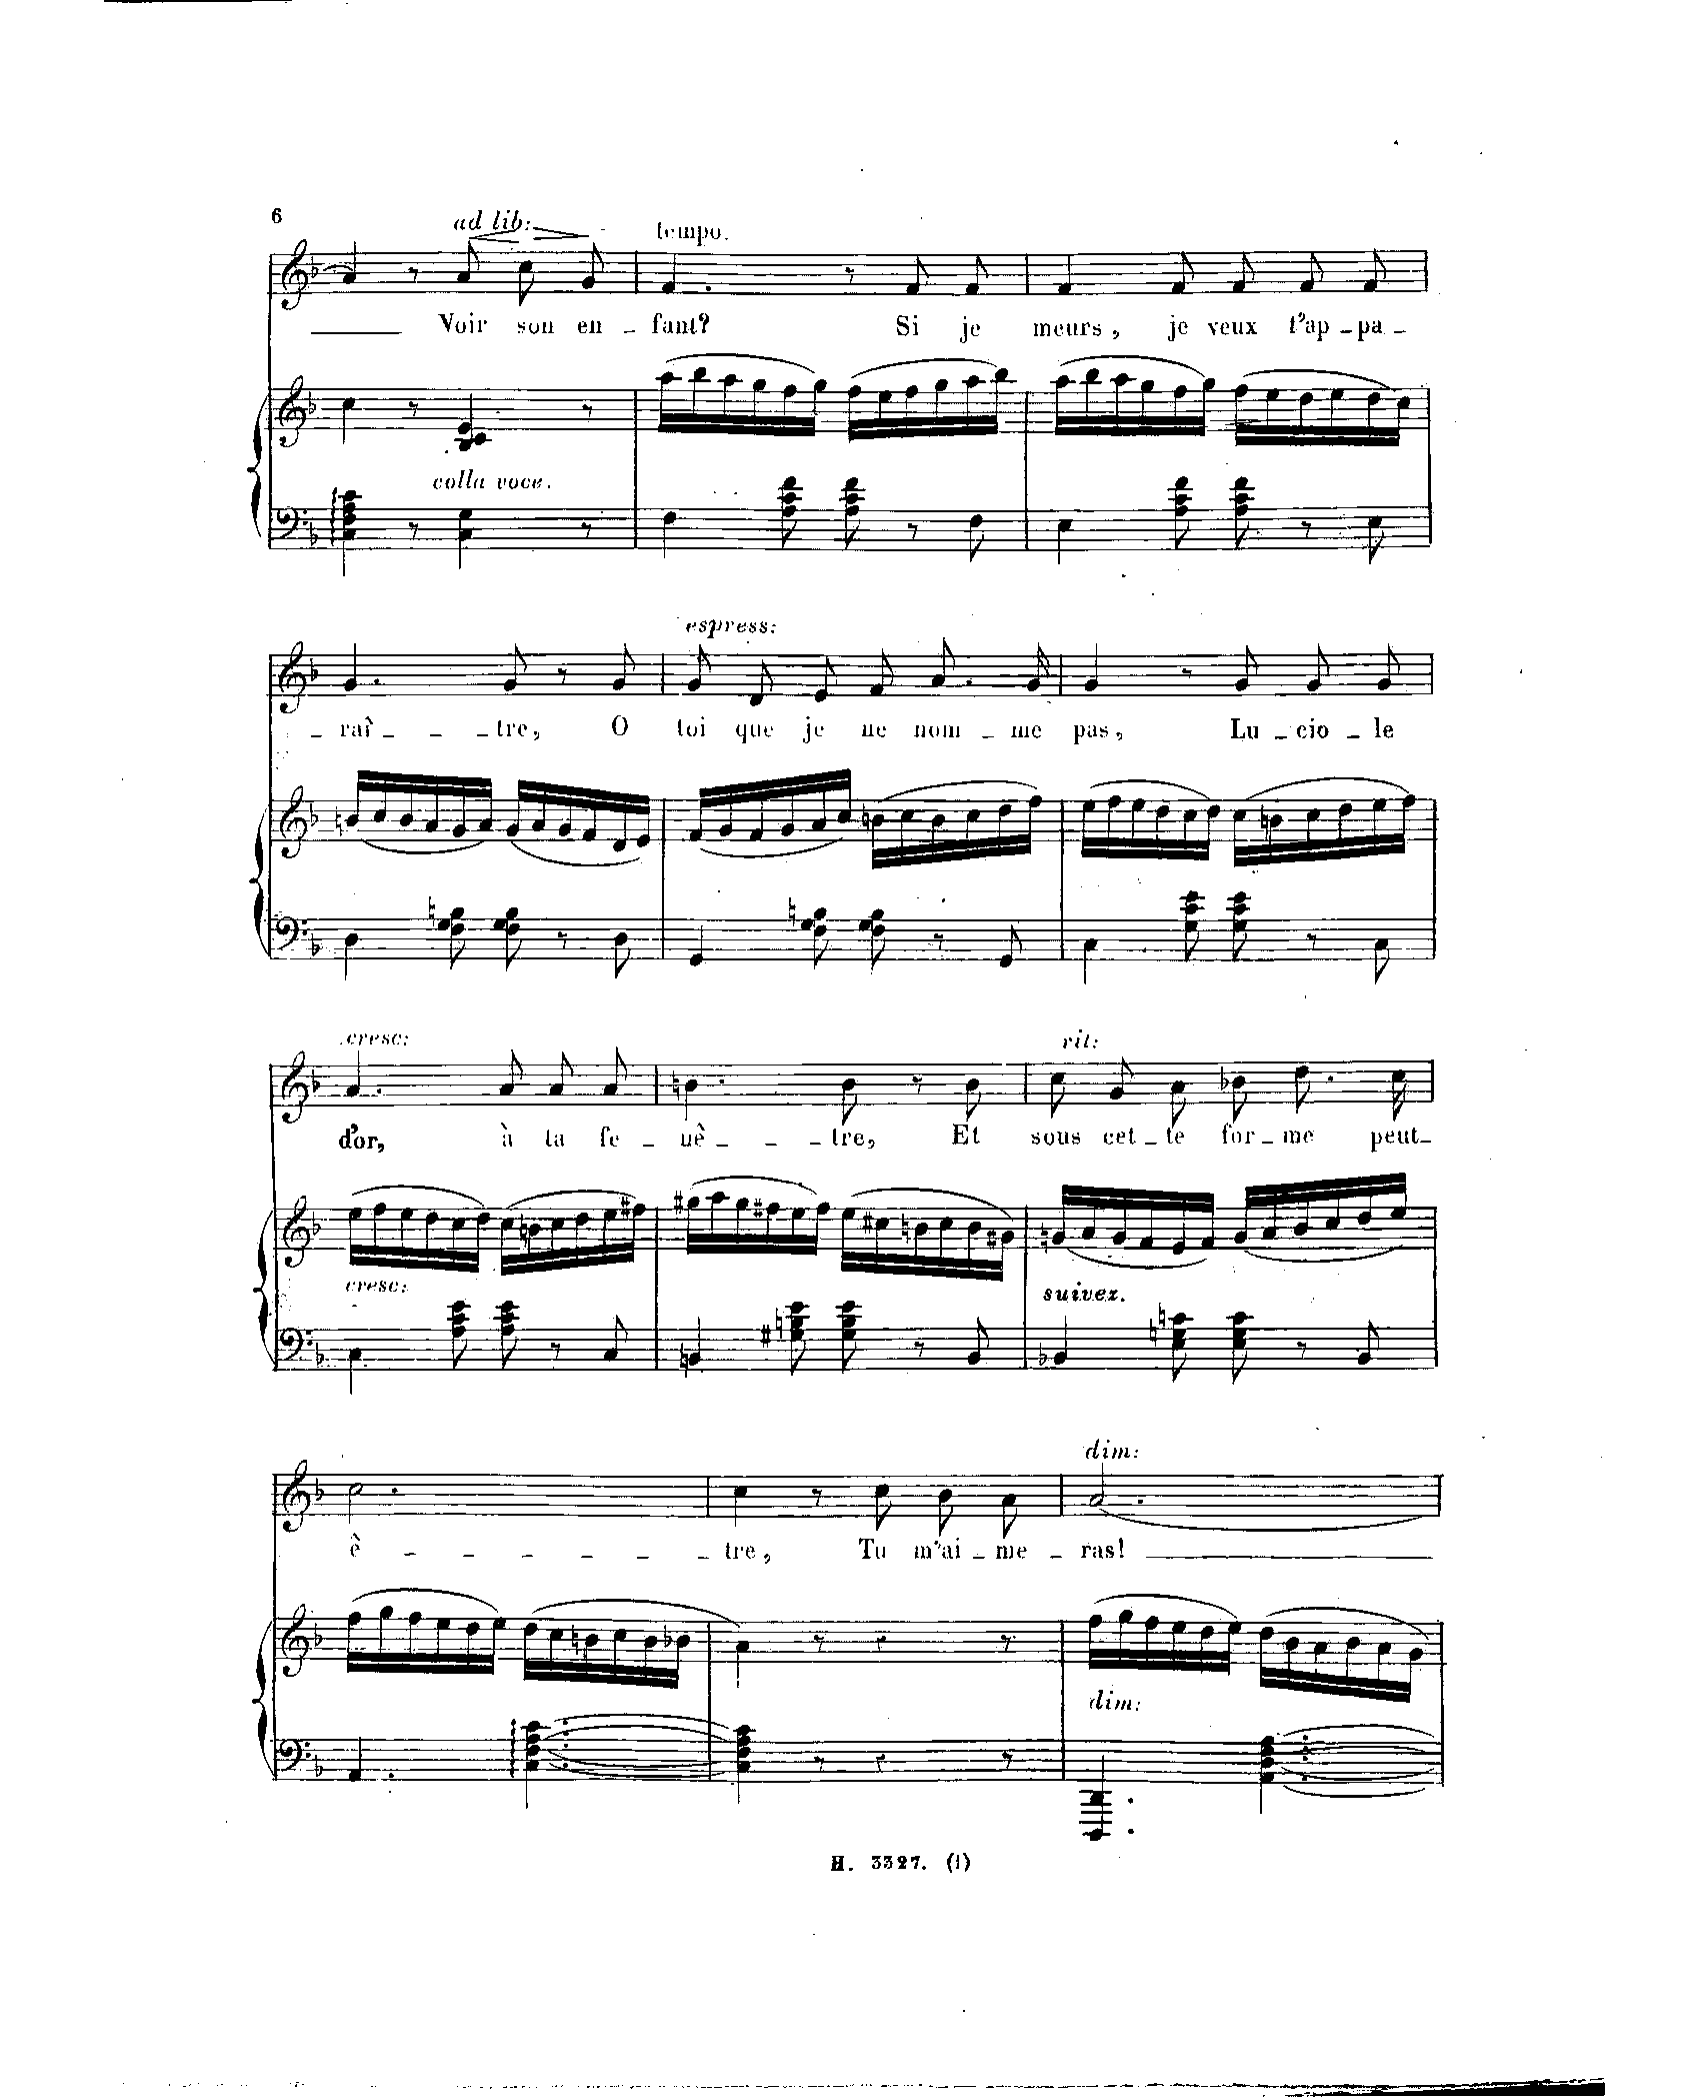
**kern	**kern	**kern	**text	**dynam
*part2	*part2	*part1	*part1	*part1
*staff3	*staff2	*staff1	*staff1	*staff1
*I"Piano	*	*I"Chant Voice	*	*
*I'Pno	*	*	*	*
*clefF4	*clefG2	*clefG2	*	*
*k[b-]	*k[b-]	*k[b-]	*	*
*M6/8	*M6/8	*M6/8	*	*
=66	=66	=66	=66	=66
4C\ 4F\ 4A\ 4c\	4cc\	4a/]	.	.
8r	8r	8r	.	.
!	!	!LO:TX:i:t=ad lib	!	!
!	!LO:TX:i:t=colla voce	!	!	!
!	!	!	!	!LO:HP:b
4C\ 4G\	4B-/ 4c/ 4e/	8a/L	Voir	<
!	!	!	!	!LO:HP:n=1:b
.	.	8cc/	son	[ >
8r	8r	8g/J	en-	]
=67	=67	=67	=67	=67
!	!	!LO:TX:a:t=tempo	!	!
4F\	(16aa\LL	4.f/	-fant?	.
.	16bb-\	.	.	.
.	16aa\	.	.	.
.	16gg\	.	.	.
8A\ 8c\ 8f\	16ff\	.	.	.
.	16gg\JJ)	.	.	.
8A\ 8c\ 8f\	(16ff\LL	8r	.	.
.	16ee\	.	.	.
8r	16ff\	8f/L	Si	.
.	16gg\	.	.	.
8F\	16aa\	8f/J	je	.
.	16bb-\JJ)	.	.	.
=68	=68	=68	=68	=68
4E\	(16aa\LL	4f/	meurs,	.
.	16bb-\	.	.	.
.	16aa\	.	.	.
.	16gg\	.	.	.
8A\ 8c\ 8f\	16ff\	8f/	je	.
.	16gg\JJ)	.	.	.
8A\ 8c\ 8f\	(16ff\LL	8f/L	veux	.
.	16ee\	.	.	.
8r	16dd\	8f/	t'ap-	.
.	16ee\	.	.	.
8E\	16dd\	8f/J	-pa-	.
.	16cc\JJ)	.	.	.
=69	=69	=69	=69	=69
4D\	(16bn/LL	4.g/	-– raî-	.
.	16cc/	.	.	.
.	16b/	.	.	.
.	16a/	.	.	.
8F\ 8G\ 8Bn\	16g/	.	.	.
.	16a/JJ)	.	.	.
8F\ 8G\ 8B\	(16g/LL	8g/	-tre,	.
.	16a/	.	.	.
8r	16g/	8r	.	.
.	16f/	.	.	.
8D\	16d/	8g/	O	.
.	16e/JJ)	.	.	.
=70	=70	=70	=70	=70
!	!	!LO:TX:i:t=espress.	!	!
4GG/	(16f/LL	8g/L	toi	.
.	16g/	.	.	.
.	16f/	8d/	que	.
.	16g/	.	.	.
8F\ 8G\ 8Bn\	16a/	8e/J	je	.
.	16cc/JJ)	.	.	.
8F\ 8G\ 8B\	(16bn\LL	8f/L	ne	.
.	16cc\	.	.	.
8r	16b\	8.a/	nom-	.
.	16cc\	.	.	.
8GG/	16dd\	.	.	.
.	16ff\JJ)	16g/Jk	-me	.
=71	=71	=71	=71	=71
4C\	(16ee\LL	4g/	pas,	.
.	16ff\	.	.	.
.	16ee\	.	.	.
.	16dd\	.	.	.
8G\ 8c\ 8e\	16cc\	8r	.	.
.	16dd\JJ)	.	.	.
8G\ 8c\ 8e\	(16cc\LL	8g/L	Lu-	.
.	16bn\	.	.	.
8r	16cc\	8g/	-cio-	.
.	16dd\	.	.	.
8C\	16ee\	8g/J	-le	.
.	16ff\JJ)	.	.	.
=72	=72	=72	=72	=72
!	!	!LO:TX:a:i:t=cresc.	!	!
!	!LO:TX:b:i:t=cresc.	!	!	!
4C\	(16ee\LL	4.a/	d'or,	.
.	16ff\	.	.	.
.	16ee\	.	.	.
.	16dd\	.	.	.
8A\ 8c\ 8e\	16cc\	.	.	.
.	16dd\JJ)	.	.	.
8A\ 8c\ 8e\	(16cc\LL	8a/L	à	.
.	16bn\	.	.	.
8r	16cc\	8a/	ta	.
.	16dd\	.	.	.
8C/	16ee\	8a/J	fe-	.
.	16ff#X\JJ)	.	.	.
=73	=73	=73	=73	=73
4BBn/	(16gg#X\LL	4.bn\	-nê-	.
.	16aa\	.	.	.
.	16gg#\	.	.	.
.	16ff#X\	.	.	.
8G#X\ 8Bn\ 8e\	16ee\	.	.	.
.	16ff#\JJ)	.	.	.
8G#\ 8B\ 8e\	(16ee\LL	8b\	-tre,	.
.	16cc#X\	.	.	.
8r	16bn\	8r	.	.
.	16cc#\	.	.	.
8BB/	16b\	8b\	Et	.
.	16g#X\JJ)	.	.	.
=74	=74	=74	=74	=74
!	!	!LO:TX:i:t=rit.	!	!
!	!LO:TX:i:t=suivez	!	!	!
4BB-X/	(16gn/LL	8cc\L	sous	.
.	16a/	.	.	.
.	16g/	8g\	ce-	.
.	16f/	.	.	.
8E\ 8Gn\ 8cn\	16e/	8a\J	-te	.
.	16f/JJ)	.	.	.
8E\ 8G\ 8c\	(16g/LL	8b-X\L	for-	.
.	16a/	.	.	.
8r	16b-/	8.dd\	-me	.
.	16cc/	.	.	.
8BB-/	16dd/	.	.	.
.	16ee/JJ)	16cc\Jk	peut-	.
=75	=75	=75	=75	=75
4.AA/	(16ff\LL	2.cc\	-– ê-	.
.	16gg\	.	.	.
.	16ff\	.	.	.
.	16ee\	.	.	.
.	16dd\	.	.	.
.	16ee\JJ)	.	.	.
[4.C\ [<4.F\ [4.A\ [4.c\	(16dd\LL	.	.	.
.	16cc\	.	.	.
.	16bn\	.	.	.
.	16cc\	.	.	.
.	16b\	.	.	.
.	16b-X\JJ	.	.	.
=76	=76	=76	=76	=76
4C\] 4F\] 4A\] 4c\]	4a\)	4cc\	-tre,	.
8r	8r	8r	.	.
4r	4r	8cc\L	Tu	.
.	.	8b-\	m’ai-	.
8r	8r	8a\J	-me-	.
=77	=77	=77	=77	=77
!	!	!LO:TX:a:i:t=dim.	!	!
!	!LO:TX:b:i:t=dim.	!	!	!
4.DDD/ 4.DD/	(16ff\LL	[<2.a/	-ras!	.
.	16gg\	.	.	.
.	16ff\	.	.	.
.	16ee\	.	.	.
.	16dd\	.	.	.
.	16ee\JJ)	.	.	.
[4.AA\ [<4.D\ [4.F\ [4.A\	(16dd/LL	.	.	.
.	16b-/	.	.	.
.	16a/	.	.	.
.	16b-/	.	.	.
.	16a/	.	.	.
.	16g/JJ)	.	.	.
=	=	=	=	=
*-	*-	*-	*-	*-
